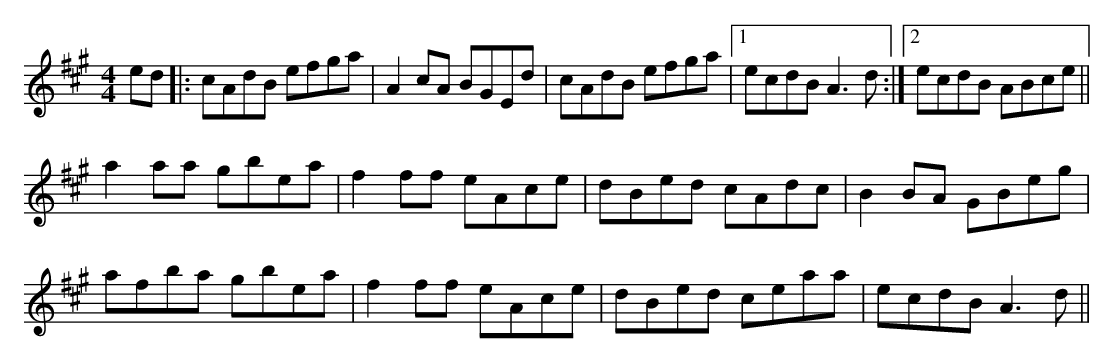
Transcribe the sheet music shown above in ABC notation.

X:1
M:4/4
K:A
ed|:cAdB efga|A2cA BGEd|cAdB efga|1 ecdB A3d:|2 ecdB ABce||
a2aa gbea|f2ff eAce|dBed cAdc|B2BA GBeg|
afba gbea|f2ff eAce|dBed ceaa|ecdB A3d||
